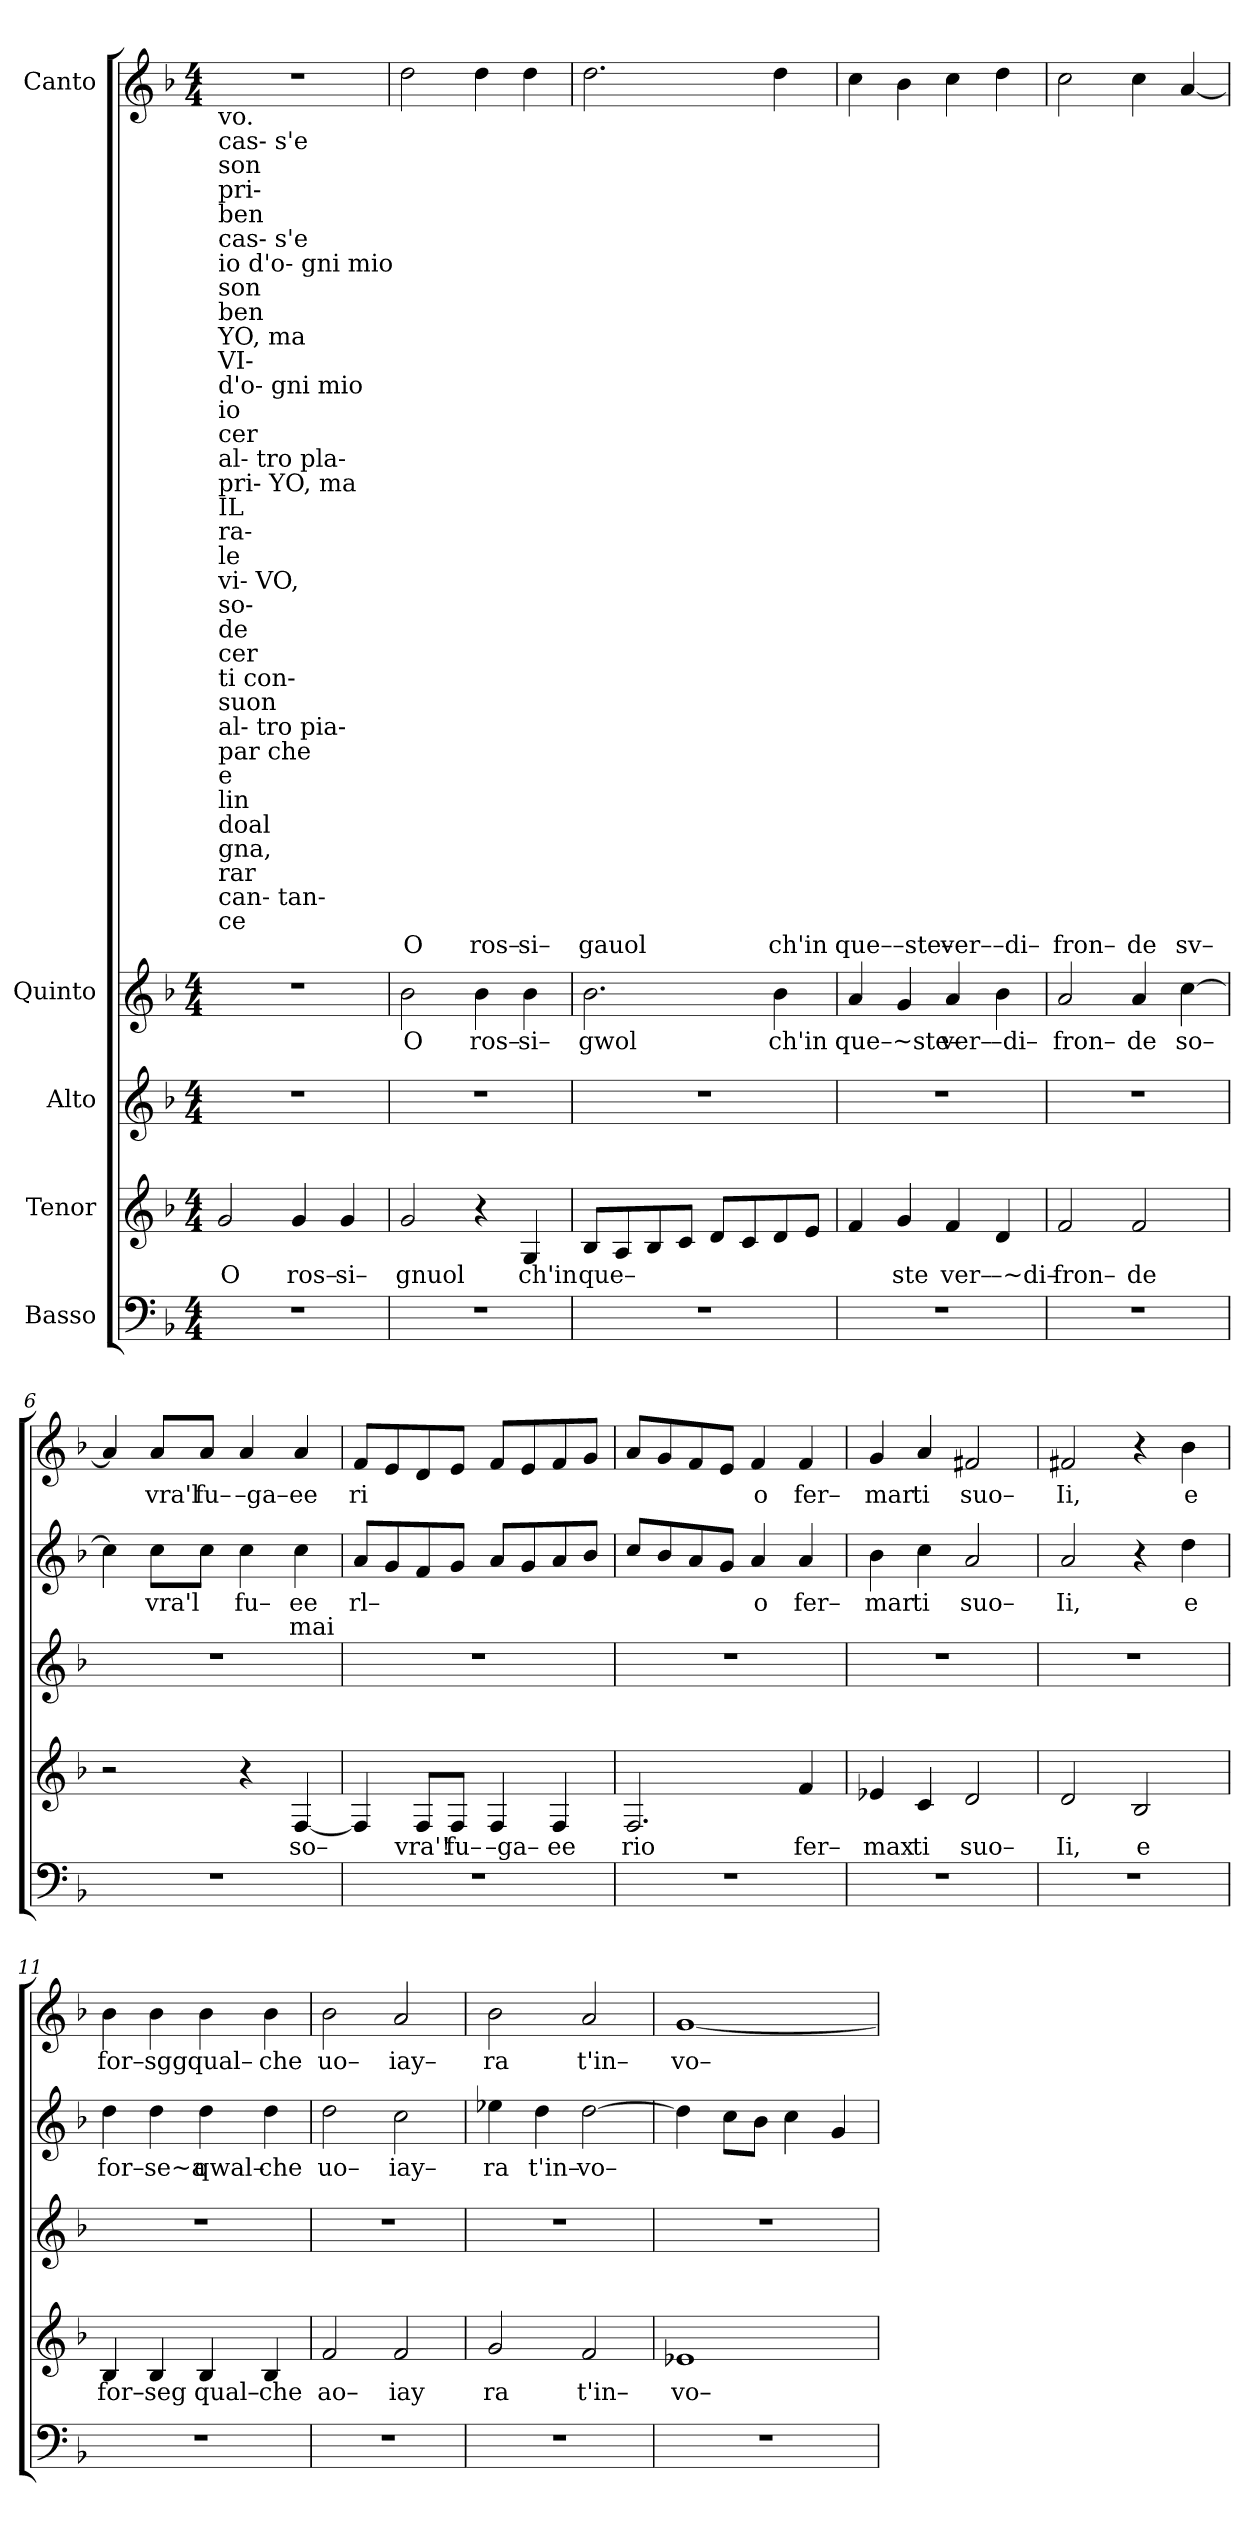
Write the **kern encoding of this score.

**kern	**kern	**text	**kern	**kern	**text	**text	**kern	**text
*part5	*part4	*part4	*part3	*part2	*part2	*part2	*part1	*part1
*staff5	*staff4	*staff4	*staff3	*staff2	*staff2	*staff2	*staff1	*staff1
*I"Basso	*I"Tenor	*	*I"Alto	*I"Quinto	*	*	*I"Canto	*
*clefF4	*clefG2	*	*clefG2	*clefG2	*	*	*clefG2	*
*k[b-]	*k[b-]	*	*k[b-]	*k[b-]	*	*	*k[b-]	*
*F:	*F:	*	*F:	*F:	*	*	*F:	*
*M4/4	*M4/4	*	*M4/4	*M4/4	*	*	*M4/4	*
*MM120	*MM120	*	*MM120	*MM120	*	*	*MM120	*
=1	=1	=1	=1	=1	=1	=1	=1	=1
!	!	!	!	!	!	!	!LO:TX:b:t=vo.	!
!	!	!	!	!	!	!	!LO:TX:b:t=cas- s'e	!
!	!	!	!	!	!	!	!LO:TX:b:t=son	!
!	!	!	!	!	!	!	!LO:TX:b:t=pri-	!
!	!	!	!	!	!	!	!LO:TX:b:t=ben	!
!	!	!	!	!	!	!	!LO:TX:b:t=cas- s'e	!
!	!	!	!	!	!	!	!LO:TX:b:t=io d'o- gni mio	!
!	!	!	!	!	!	!	!LO:TX:b:t=son	!
!	!	!	!	!	!	!	!LO:TX:b:t=ben	!
!	!	!	!	!	!	!	!LO:TX:b:t=YO, ma	!
!	!	!	!	!	!	!	!LO:TX:b:t=VI-	!
!	!	!	!	!	!	!	!LO:TX:b:t=d'o- gni mio	!
!	!	!	!	!	!	!	!LO:TX:b:t=io	!
!	!	!	!	!	!	!	!LO:TX:b:t=cer	!
!	!	!	!	!	!	!	!LO:TX:b:t=al- tro pla-	!
!	!	!	!	!	!	!	!LO:TX:b:t=pri- YO, ma	!
!	!	!	!	!	!	!	!LO:TX:b:t=IL	!
!	!	!	!	!	!	!	!LO:TX:b:t=ra-	!
!	!	!	!	!	!	!	!LO:TX:b:t=le	!
!	!	!	!	!	!	!	!LO:TX:b:t=vi- VO,	!
!	!	!	!	!	!	!	!LO:TX:b:t=so-	!
!	!	!	!	!	!	!	!LO:TX:b:t=de	!
!	!	!	!	!	!	!	!LO:TX:b:t=cer	!
!	!	!	!	!	!	!	!LO:TX:b:t=ti con-	!
!	!	!	!	!	!	!	!LO:TX:b:t=suon	!
!	!	!	!	!	!	!	!LO:TX:b:t=al- tro pia-	!
!	!	!	!	!	!	!	!LO:TX:b:t=par che	!
!	!	!	!	!	!	!	!LO:TX:b:t=e	!
!	!	!	!	!	!	!	!LO:TX:b:t=lin	!
!	!	!	!	!	!	!	!LO:TX:b:t=doal	!
!	!	!	!	!	!	!	!LO:TX:b:t=gna,	!
!	!	!	!	!	!	!	!LO:TX:b:t=rar	!
!	!	!	!	!	!	!	!LO:TX:b:t=can- tan-	!
!	!	!	!	!	!	!	!LO:TX:b:t=ce	!
!	!	!LO:LY:b	!	!	!	!	!	!
1r	2g/	O	1r	1r	.	.	1r	.
!	!	!LO:LY:b	!	!	!	!	!	!
.	4g/	ros–	.	.	.	.	.	.
!	!	!LO:LY:b	!	!	!	!	!	!
.	4g/	si–	.	.	.	.	.	.
=2	=2	=2	=2	=2	=2	=2	=2	=2
!	!	!LO:LY:b	!	!	!LO:LY:b	!	!	!LO:LY:b
1r	2g/	gnuol	1r	2b-\	O	.	2dd\	O
!	!	!	!	!	!LO:LY:b	!	!	!LO:LY:b
.	4r	.	.	4b-\	ros–	.	4dd\	ros–
!	!	!LO:LY:b	!	!	!LO:LY:b	!	!	!LO:LY:b
.	4G/	ch'in	.	4b-\	si–	.	4dd\	si–
=3	=3	=3	=3	=3	=3	=3	=3	=3
!	!	!LO:LY:b	!	!	!LO:LY:b	!	!	!LO:LY:b
1r	8B-/L	que–	1r	2.b-\	gwol	.	2.dd\	gauol
.	8A/	.	.	.	.	.	.	.
.	8B-/	.	.	.	.	.	.	.
.	8c/J	.	.	.	.	.	.	.
.	8d/L	.	.	.	.	.	.	.
.	8c/	.	.	.	.	.	.	.
!	!	!	!	!	!LO:LY:b	!	!	!LO:LY:b
.	8d/	.	.	4b-\	ch'in	.	4dd\	ch'in
.	8e/J	.	.	.	.	.	.	.
=4	=4	=4	=4	=4	=4	=4	=4	=4
!	!	!	!	!	!LO:LY:b	!	!	!LO:LY:b
1r	4f/	.	1r	4a/	que–~ste–	.	4cc\	que––ste–
!	!	!LO:LY:b	!	!	!	!	!	!
.	4g/	ste	.	4g/	.	.	4b-\	.
!	!	!LO:LY:b	!	!	!LO:LY:b	!	!	!LO:LY:b
.	4f/	ver–	.	4a/	ver–	.	4cc\	ver––di–
!	!	!LO:LY:b	!	!	!LO:LY:b	!	!	!
.	4d/	–~di–	.	4b-\	–di–	.	4dd\	.
=5	=5	=5	=5	=5	=5	=5	=5	=5
!	!	!LO:LY:b	!	!	!LO:LY:b	!	!	!LO:LY:b
1r	2f/	fron–	1r	2a/	fron–	.	2cc\	fron–
!	!	!LO:LY:b	!	!	!LO:LY:b	!	!	!LO:LY:b
.	2f/	de	.	4a/	de	.	4cc\	de
!	!	!	!	!	!LO:LY:b	!	!	!LO:LY:b
.	.	.	.	[4cc\	so–	.	[4a/	sv–
=6	=6	=6	=6	=6	=6	=6	=6	=6
1r	2r	.	1r	4cc\]	.	.	4a/]	.
!	!	!	!	!	!LO:LY:b	!	!	!LO:LY:b
.	.	.	.	8cc\L	vra'l	.	8a/L	vra'l
!	!	!	!	!	!	!	!	!LO:LY:b
.	.	.	.	8cc\J	.	.	8a/J	fu–
!	!	!	!	!	!LO:LY:b	!	!	!LO:LY:b
.	4r	.	.	4cc\	fu–	.	4a/	–ga–
!	!	!LO:LY:b	!	!	!LO:LY:b	!LO:LY:b	!	!LO:LY:b
.	[4F/	so–	.	4cc\	ee	mai	4a/	ee
=7	=7	=7	=7	=7	=7	=7	=7	=7
!	!	!	!	!	!LO:LY:b	!	!	!LO:LY:b
1r	4F/]	.	1r	8a/L	rl–	.	8f/L	ri
.	.	.	.	8g/	.	.	8e/	.
!	!	!LO:LY:b	!	!	!	!	!	!
.	8F/L	vra'!	.	8f/	.	.	8d/	.
!	!	!LO:LY:b	!	!	!	!	!	!
.	8F/J	fu–	.	8g/J	.	.	8e/J	.
!	!	!LO:LY:b	!	!	!	!	!	!
.	4F/	–ga–	.	8a/L	.	.	8f/L	.
.	.	.	.	8g/	.	.	8e/	.
!	!	!LO:LY:b	!	!	!	!	!	!
.	4F/	ee	.	8a/	.	.	8f/	.
.	.	.	.	8b-/J	.	.	8g/J	.
=8	=8	=8	=8	=8	=8	=8	=8	=8
!	!	!LO:LY:b	!	!	!	!	!	!
1r	2.F/	rio	1r	8cc/L	.	.	8a/L	.
.	.	.	.	8b-/	.	.	8g/	.
.	.	.	.	8a/	.	.	8f/	.
.	.	.	.	8g/J	.	.	8e/J	.
!	!	!	!	!	!LO:LY:b	!	!	!LO:LY:b
.	.	.	.	4a/	o	.	4f/	o
!	!	!LO:LY:b	!	!	!LO:LY:b	!	!	!LO:LY:b
.	4f/	fer–	.	4a/	fer–	.	4f/	fer–
=9	=9	=9	=9	=9	=9	=9	=9	=9
!	!	!LO:LY:b	!	!	!LO:LY:b	!	!	!LO:LY:b
1r	4e-X/	max	1r	4b-\	mar	.	4g/	mar
!	!	!LO:LY:b	!	!	!LO:LY:b	!	!	!LO:LY:b
.	4c/	ti	.	4cc\	ti	.	4a/	ti
!	!	!LO:LY:b	!	!	!LO:LY:b	!	!	!LO:LY:b
.	2d/	suo–	.	2a/	suo–	.	2f#X/	suo–
=10	=10	=10	=10	=10	=10	=10	=10	=10
!	!	!LO:LY:b	!	!	!LO:LY:b	!	!	!LO:LY:b
1r	2d/	Ii,	1r	2a/	Ii,	.	2f#X/	Ii,
!	!	!LO:LY:b	!	!	!	!	!	!
.	2B-/	e	.	4r	.	.	4r	.
!	!	!	!	!	!LO:LY:b	!	!	!LO:LY:b
.	.	.	.	4dd\	e	.	4b-\	e
=11	=11	=11	=11	=11	=11	=11	=11	=11
!	!	!LO:LY:b	!	!	!LO:LY:b	!	!	!LO:LY:b
1r	4B-/	for–	1r	4dd\	for–	.	4b-\	for–
!	!	!LO:LY:b	!	!	!LO:LY:b	!	!	!LO:LY:b
.	4B-/	seg	.	4dd\	se~a	.	4b-\	sgg
!	!	!LO:LY:b	!	!	!LO:LY:b	!	!	!LO:LY:b
.	4B-/	qual–	.	4dd\	qwal–	.	4b-\	qual–
!	!	!LO:LY:b	!	!	!LO:LY:b	!	!	!LO:LY:b
.	4B-/	che	.	4dd\	che	.	4b-\	che
=12	=12	=12	=12	=12	=12	=12	=12	=12
!	!	!LO:LY:b	!	!	!LO:LY:b	!	!	!LO:LY:b
1r	2f/	ao–	1r	2dd\	uo–	.	2b-\	uo–
!	!	!LO:LY:b	!	!	!LO:LY:b	!	!	!LO:LY:b
.	2f/	iay	.	2cc\	iay–	.	2a/	iay–
=13	=13	=13	=13	=13	=13	=13	=13	=13
!	!	!LO:LY:b	!	!	!LO:LY:b	!	!	!LO:LY:b
1r	2g/	ra	1r	4ee-X\	ra	.	2b-\	ra
!	!	!	!	!	!LO:LY:b	!	!	!
.	.	.	.	4dd\	t'in–	.	.	.
!	!	!LO:LY:b	!	!	!LO:LY:b	!	!	!LO:LY:b
.	2f/	t'in–	.	[2dd\	vo–	.	2a/	t'in–
=14	=14	=14	=14	=14	=14	=14	=14	=14
!	!	!LO:LY:b	!	!	!	!	!	!LO:LY:b
1r	1e-X	vo–	1r	4dd\]	.	.	[1g	vo–
.	.	.	.	8cc\L	.	.	.	.
.	.	.	.	8b-\J	.	.	.	.
.	.	.	.	4cc\	.	.	.	.
.	.	.	.	4g/	.	.	.	.
=	=	=	=	=	=	=	=	=
*-	*-	*-	*-	*-	*-	*-	*-	*-
